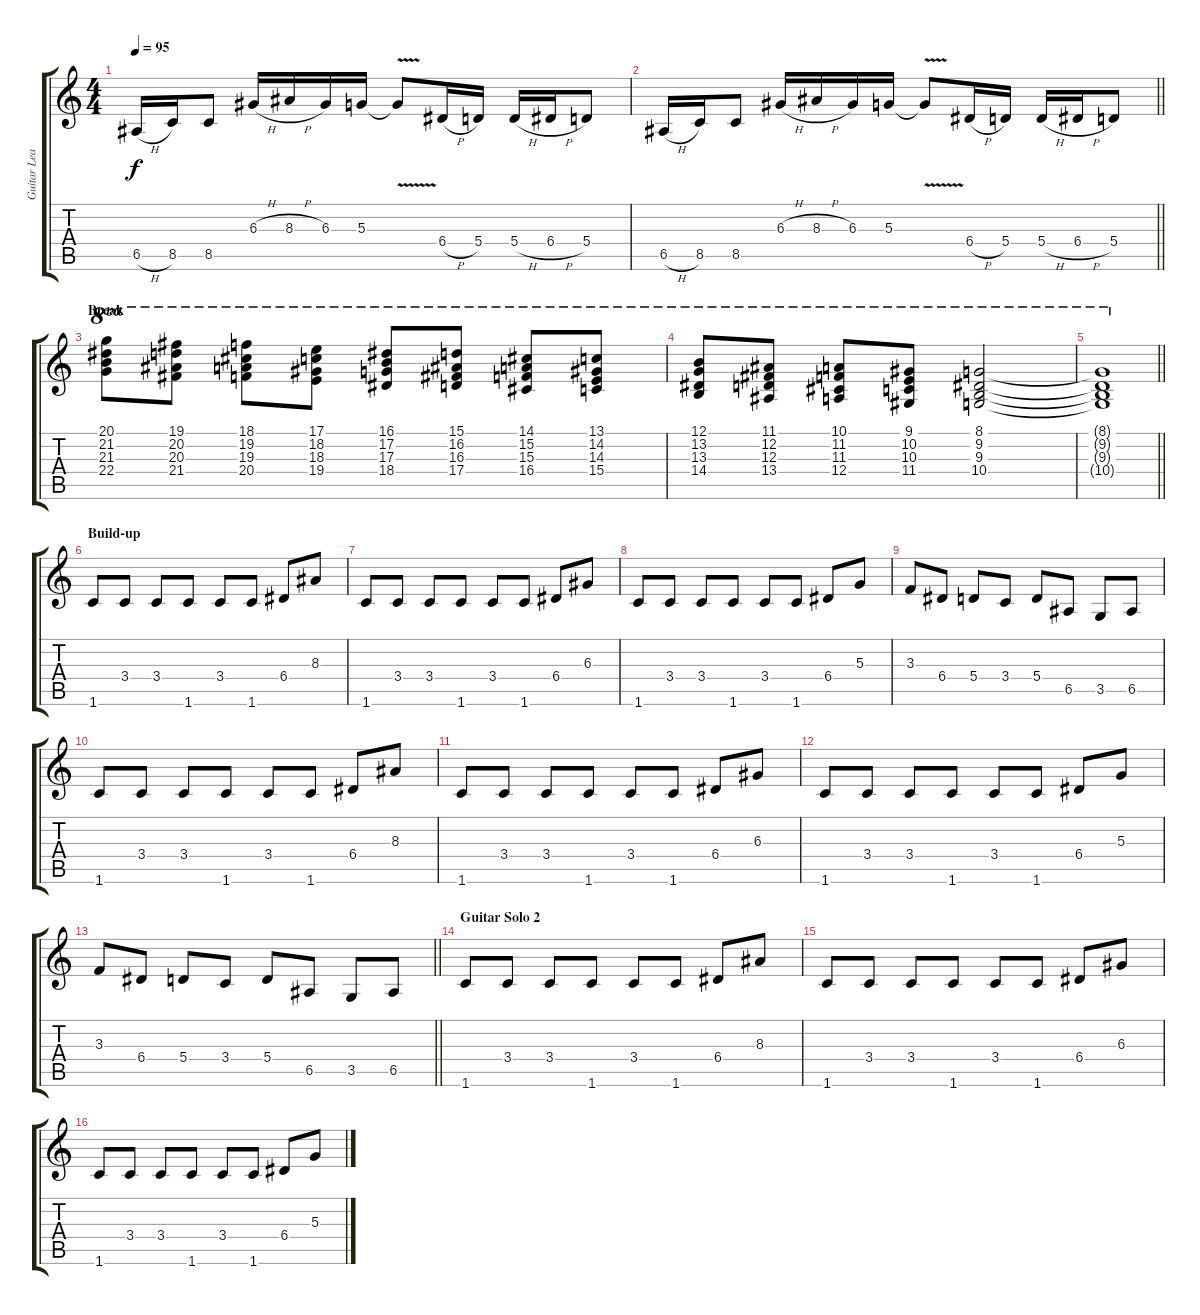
\track ("Guitar Lead" "Guitar Lea") {instrument overdrivenguitar}
\staff {score tabs}
\tuning (B3 Gb3 D3 A2 E2 B1) {hide}
\ts (4 4)
\tempo 95
\clef g2
\ks c
6.5{h}.16{dy f} 8.5.16 8.5.8 6.3{h}.16 8.3{h}.16 6.3.16 5.3.16 5.3{v t}.8 6.4{h}.16 5.4.16 5.4{h}.16 6.4{h}.16 5.4.8 |
\barLineRight lightlight
6.5{h}.16 8.5.16 8.5.8 6.3{h}.16 8.3{h}.16 6.3.16 5.3.16 5.3{v t}.8 6.4{h}.16 5.4.16 5.4{h}.16 6.4{h}.16 5.4.8 |
\section ("" "Break")
(20.1 21.2 21.3 22.4).8{ot 8va} (19.1 20.2 20.3 21.4).8{ot 8va} (18.1 19.2 19.3 20.4).8{ot 8va} (17.1 18.2 18.3 19.4).8{ot 8va} (16.1 17.2 17.3 18.4).8{ot 8va} (15.1 16.2 16.3 17.4).8{ot 8va} (14.1 15.2 15.3 16.4).8{ot 8va} (13.1 14.2 14.3 15.4).8{ot 8va} |
(12.1 13.2 13.3 14.4).8{ot 8va} (11.1 12.2 12.3 13.4).8{ot 8va} (10.1 11.2 11.3 12.4).8{ot 8va} (9.1 10.2 10.3 11.4).8{ot 8va} (8.1 9.2 9.3 10.4).2{ot 8va} |
\barLineRight lightlight
(8.1{t} 9.2{t} 9.3{t} 10.4{t}).1{ot 8va volume 2} |
\section ("" "Build-up")
1.6.8{ot 8vb volume 12} 3.4.8 3.4.8 1.6.8{ot 8vb} 3.4.8 1.6.8{ot 8vb} 6.4.8 8.3.8 |
1.6.8{ot 8vb} 3.4.8 3.4.8 1.6.8{ot 8vb} 3.4.8 1.6.8{ot 8vb} 6.4.8 6.3.8 |
1.6.8{ot 8vb} 3.4.8 3.4.8 1.6.8{ot 8vb} 3.4.8 1.6.8{ot 8vb} 6.4.8 5.3.8 |
3.3.8 6.4.8 5.4.8 3.4.8 5.4.8 6.5.8 3.5.8 6.5.8 |
1.6.8{ot 8vb} 3.4.8 3.4.8 1.6.8{ot 8vb} 3.4.8 1.6.8{ot 8vb} 6.4.8 8.3.8 |
1.6.8{ot 8vb} 3.4.8 3.4.8 1.6.8{ot 8vb} 3.4.8 1.6.8{ot 8vb} 6.4.8 6.3.8 |
1.6.8{ot 8vb} 3.4.8 3.4.8 1.6.8{ot 8vb} 3.4.8 1.6.8{ot 8vb} 6.4.8 5.3.8 |
\barLineRight lightlight
3.3.8 6.4.8 5.4.8 3.4.8 5.4.8 6.5.8 3.5.8 6.5.8 |
\section ("" "Guitar Solo 2")
1.6.8{ot 8vb} 3.4.8 3.4.8 1.6.8{ot 8vb} 3.4.8 1.6.8{ot 8vb} 6.4.8 8.3.8 |
1.6.8{ot 8vb} 3.4.8 3.4.8 1.6.8{ot 8vb} 3.4.8 1.6.8{ot 8vb} 6.4.8 6.3.8 |
1.6.8{ot 8vb} 3.4.8 3.4.8 1.6.8{ot 8vb} 3.4.8 1.6.8{ot 8vb} 6.4.8 5.3.8
